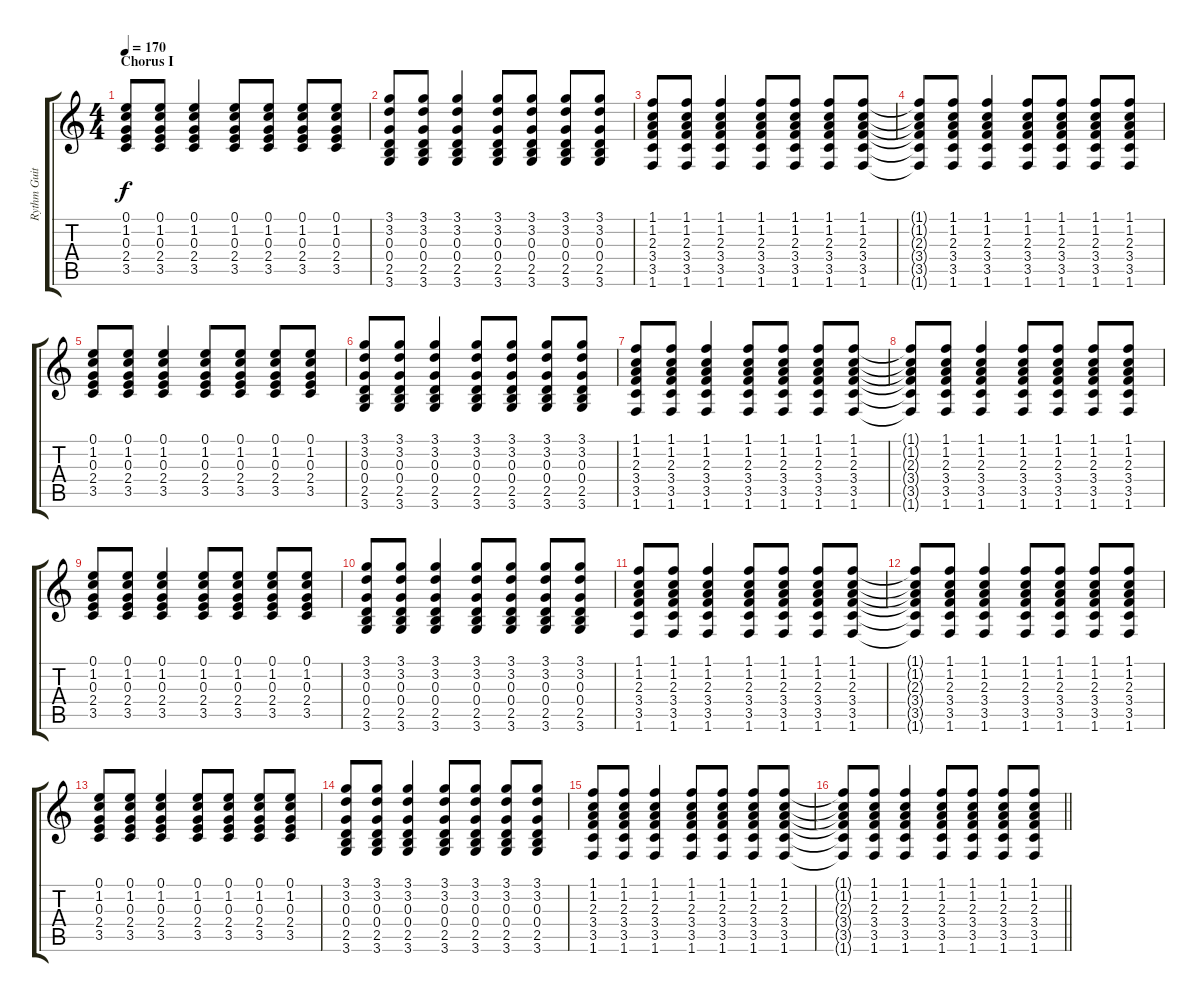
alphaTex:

\track ("Rythm Guitar" "Rythm Guit") {instrument distortionguitar}
\staff {score tabs}
\tuning (E4 B3 G3 D3 A2 E2) {hide}
\ts (4 4)
\section ("" "Chorus I")
\tempo 170
\clef g2
\ks c
(0.1 1.2 0.3 2.4 3.5).8{dy f} (0.1 1.2 0.3 2.4 3.5).8 (0.1 1.2 0.3 2.4 3.5).4 (0.1 1.2 0.3 2.4 3.5).8 (0.1 1.2 0.3 2.4 3.5).8 (0.1 1.2 0.3 2.4 3.5).8 (0.1 1.2 0.3 2.4 3.5).8 |
(3.1 3.2 0.3 0.4 2.5 3.6).8 (3.1 3.2 0.3 0.4 2.5 3.6).8 (3.1 3.2 0.3 0.4 2.5 3.6).4 (3.1 3.2 0.3 0.4 2.5 3.6).8 (3.1 3.2 0.3 0.4 2.5 3.6).8 (3.1 3.2 0.3 0.4 2.5 3.6).8 (3.1 3.2 0.3 0.4 2.5 3.6).8 |
(1.1 1.2 2.3 3.4 3.5 1.6).8 (1.1 1.2 2.3 3.4 3.5 1.6).8 (1.1 1.2 2.3 3.4 3.5 1.6).4 (1.1 1.2 2.3 3.4 3.5 1.6).8 (1.1 1.2 2.3 3.4 3.5 1.6).8 (1.1 1.2 2.3 3.4 3.5 1.6).8 (1.1 1.2 2.3 3.4 3.5 1.6).8 |
(1.1{t} 1.2{t} 2.3{t} 3.4{t} 3.5{t} 1.6{t}).8 (1.1 1.2 2.3 3.4 3.5 1.6).8 (1.1 1.2 2.3 3.4 3.5 1.6).4 (1.1 1.2 2.3 3.4 3.5 1.6).8 (1.1 1.2 2.3 3.4 3.5 1.6).8 (1.1 1.2 2.3 3.4 3.5 1.6).8 (1.1 1.2 2.3 3.4 3.5 1.6).8 |
(0.1 1.2 0.3 2.4 3.5).8 (0.1 1.2 0.3 2.4 3.5).8 (0.1 1.2 0.3 2.4 3.5).4 (0.1 1.2 0.3 2.4 3.5).8 (0.1 1.2 0.3 2.4 3.5).8 (0.1 1.2 0.3 2.4 3.5).8 (0.1 1.2 0.3 2.4 3.5).8 |
(3.1 3.2 0.3 0.4 2.5 3.6).8 (3.1 3.2 0.3 0.4 2.5 3.6).8 (3.1 3.2 0.3 0.4 2.5 3.6).4 (3.1 3.2 0.3 0.4 2.5 3.6).8 (3.1 3.2 0.3 0.4 2.5 3.6).8 (3.1 3.2 0.3 0.4 2.5 3.6).8 (3.1 3.2 0.3 0.4 2.5 3.6).8 |
(1.1 1.2 2.3 3.4 3.5 1.6).8 (1.1 1.2 2.3 3.4 3.5 1.6).8 (1.1 1.2 2.3 3.4 3.5 1.6).4 (1.1 1.2 2.3 3.4 3.5 1.6).8 (1.1 1.2 2.3 3.4 3.5 1.6).8 (1.1 1.2 2.3 3.4 3.5 1.6).8 (1.1 1.2 2.3 3.4 3.5 1.6).8 |
(1.1{t} 1.2{t} 2.3{t} 3.4{t} 3.5{t} 1.6{t}).8 (1.1 1.2 2.3 3.4 3.5 1.6).8 (1.1 1.2 2.3 3.4 3.5 1.6).4 (1.1 1.2 2.3 3.4 3.5 1.6).8 (1.1 1.2 2.3 3.4 3.5 1.6).8 (1.1 1.2 2.3 3.4 3.5 1.6).8 (1.1 1.2 2.3 3.4 3.5 1.6).8 |
(0.1 1.2 0.3 2.4 3.5).8 (0.1 1.2 0.3 2.4 3.5).8 (0.1 1.2 0.3 2.4 3.5).4 (0.1 1.2 0.3 2.4 3.5).8 (0.1 1.2 0.3 2.4 3.5).8 (0.1 1.2 0.3 2.4 3.5).8 (0.1 1.2 0.3 2.4 3.5).8 |
(3.1 3.2 0.3 0.4 2.5 3.6).8 (3.1 3.2 0.3 0.4 2.5 3.6).8 (3.1 3.2 0.3 0.4 2.5 3.6).4 (3.1 3.2 0.3 0.4 2.5 3.6).8 (3.1 3.2 0.3 0.4 2.5 3.6).8 (3.1 3.2 0.3 0.4 2.5 3.6).8 (3.1 3.2 0.3 0.4 2.5 3.6).8 |
(1.1 1.2 2.3 3.4 3.5 1.6).8 (1.1 1.2 2.3 3.4 3.5 1.6).8 (1.1 1.2 2.3 3.4 3.5 1.6).4 (1.1 1.2 2.3 3.4 3.5 1.6).8 (1.1 1.2 2.3 3.4 3.5 1.6).8 (1.1 1.2 2.3 3.4 3.5 1.6).8 (1.1 1.2 2.3 3.4 3.5 1.6).8 |
(1.1{t} 1.2{t} 2.3{t} 3.4{t} 3.5{t} 1.6{t}).8 (1.1 1.2 2.3 3.4 3.5 1.6).8 (1.1 1.2 2.3 3.4 3.5 1.6).4 (1.1 1.2 2.3 3.4 3.5 1.6).8 (1.1 1.2 2.3 3.4 3.5 1.6).8 (1.1 1.2 2.3 3.4 3.5 1.6).8 (1.1 1.2 2.3 3.4 3.5 1.6).8 |
(0.1 1.2 0.3 2.4 3.5).8 (0.1 1.2 0.3 2.4 3.5).8 (0.1 1.2 0.3 2.4 3.5).4 (0.1 1.2 0.3 2.4 3.5).8 (0.1 1.2 0.3 2.4 3.5).8 (0.1 1.2 0.3 2.4 3.5).8 (0.1 1.2 0.3 2.4 3.5).8 |
(3.1 3.2 0.3 0.4 2.5 3.6).8 (3.1 3.2 0.3 0.4 2.5 3.6).8 (3.1 3.2 0.3 0.4 2.5 3.6).4 (3.1 3.2 0.3 0.4 2.5 3.6).8 (3.1 3.2 0.3 0.4 2.5 3.6).8 (3.1 3.2 0.3 0.4 2.5 3.6).8 (3.1 3.2 0.3 0.4 2.5 3.6).8 |
(1.1 1.2 2.3 3.4 3.5 1.6).8 (1.1 1.2 2.3 3.4 3.5 1.6).8 (1.1 1.2 2.3 3.4 3.5 1.6).4 (1.1 1.2 2.3 3.4 3.5 1.6).8 (1.1 1.2 2.3 3.4 3.5 1.6).8 (1.1 1.2 2.3 3.4 3.5 1.6).8 (1.1 1.2 2.3 3.4 3.5 1.6).8 |
\barLineRight lightlight
(1.1{t} 1.2{t} 2.3{t} 3.4{t} 3.5{t} 1.6{t}).8 (1.1 1.2 2.3 3.4 3.5 1.6).8 (1.1 1.2 2.3 3.4 3.5 1.6).4 (1.1 1.2 2.3 3.4 3.5 1.6).8 (1.1 1.2 2.3 3.4 3.5 1.6).8 (1.1 1.2 2.3 3.4 3.5 1.6).8 (1.1 1.2 2.3 3.4 3.5 1.6).8
